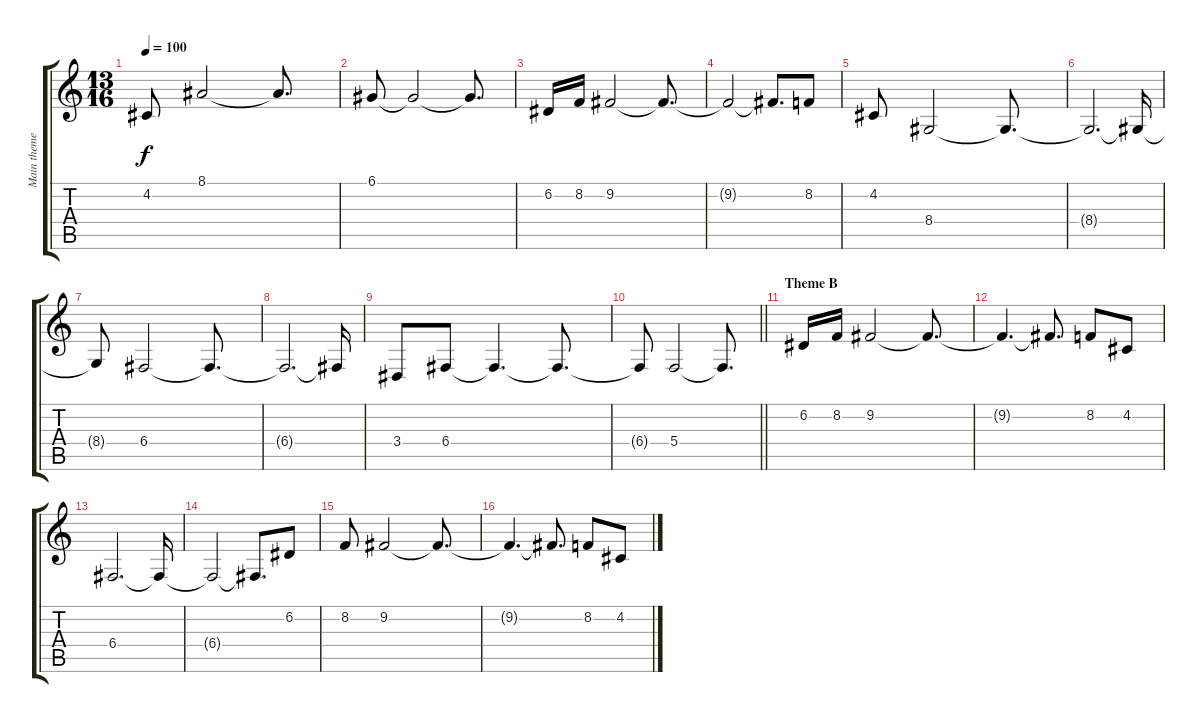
\track ("Main theme" "Main theme") {instrument trombone}
\staff {score tabs}
\tuning (D4 A3 F3 C3 G2 C2) {hide}
\ts (13 16)
\tempo 100
\clef g2
\ks c
4.2.8{dy f} 8.1.2 8.1{t}.8{d} |
6.1.8 6.1{t}.2 6.1{t}.8{d} |
6.2.16 8.2.16 9.2.2 9.2{t}.8{d} |
9.2{t}.2 9.2{t}.8{d} 8.2.8 |
4.2.8 8.4.2 8.4{t}.8{d} |
8.4{t}.2{d} 8.4{t}.16 |
8.4{t}.8 6.4.2 6.4{t}.8{d} |
6.4{t}.2{d} 6.4{t}.16 |
3.4.8 6.4.8 6.4{t}.4{d} 6.4{t}.8{d} |
\barLineRight lightlight
6.4{t}.8 5.4.2 5.4{t}.8{d} |
\section ("" "Theme B")
6.2.16 8.2.16 9.2.2 9.2{t}.8{d} |
9.2{t}.4{d} 9.2{t}.8{d} 8.2.8 4.2.8 |
6.4.2{d} 6.4{t}.16 |
6.4{t}.2 6.4{t}.8{d} 6.2.8 |
8.2.8 9.2.2 9.2{t}.8{d} |
9.2{t}.4{d} 9.2{t}.8{d} 8.2.8 4.2.8
